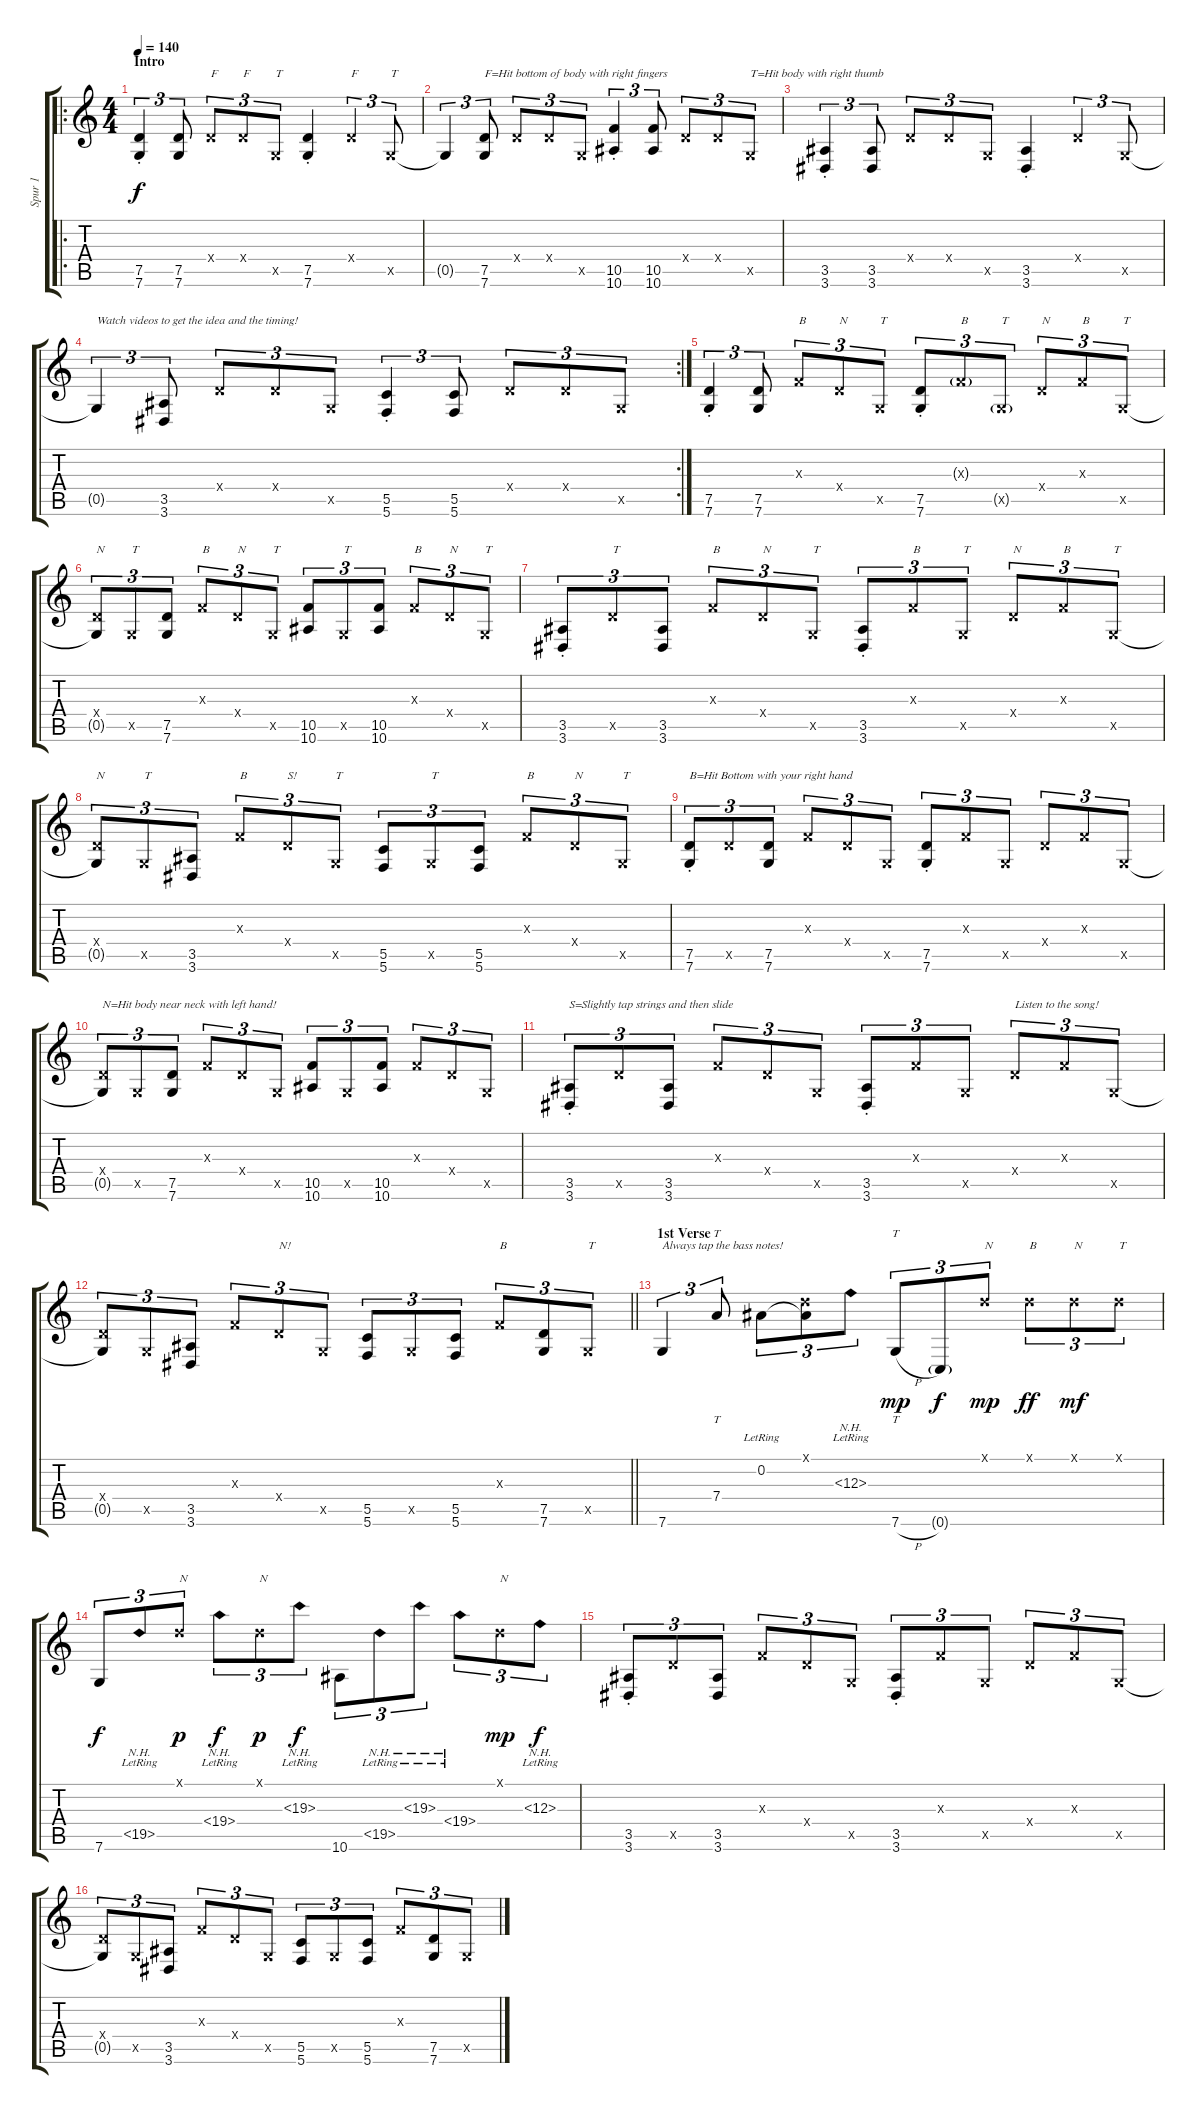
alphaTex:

\track ("Spur 1" "Spur 1") {instrument acousticguitarsteel}
\staff {score tabs}
\tuning (D4 Bb3 F3 D3 G2 C2) {hide}
\ro
\ts (4 4)
\section ("" "Intro")
\tempo 140
\clef g2
\ks c
(7.5{st} 7.6{st}).4{tu (3 2) dy f instrument acousticguitarsteel} (7.5 7.6).8{tu (3 2)} 0.4{x}.8{tu (3 2) txt "F"} 0.4{x}.8{tu (3 2) txt "F"} 0.5{x}.8{tu (3 2) txt "T"} (7.5{st} 7.6{st}).4 0.4{x}.4{tu (3 2) txt "F"} 0.5{x}.8{tu (3 2) txt "T"} |
0.5{t}.4{tu (3 2)} (7.5 7.6).8{tu (3 2) txt "F=Hit bottom of body with right fingers"} 0.4{x}.8{tu (3 2)} 0.4{x}.8{tu (3 2)} 0.5{x}.8{tu (3 2)} (10.5{st} 10.6{st}).4{tu (3 2)} (10.5 10.6).8{tu (3 2)} 0.4{x}.8{tu (3 2)} 0.4{x}.8{tu (3 2)} 0.5{x}.8{tu (3 2) txt "T=Hit body with right thumb"} |
(3.5{st} 3.6{st}).4{tu (3 2)} (3.5 3.6).8{tu (3 2)} 0.4{x}.8{tu (3 2)} 0.4{x}.8{tu (3 2)} 0.5{x}.8{tu (3 2)} (3.5{st} 3.6{st}).4 0.4{x}.4{tu (3 2)} 0.5{x}.8{tu (3 2)} |
\rc 2
0.5{t}.4{tu (3 2) txt "Watch videos to get the idea and the timing!"} (3.5 3.6).8{tu (3 2)} 0.4{x}.8{tu (3 2)} 0.4{x}.8{tu (3 2)} 0.5{x}.8{tu (3 2)} (5.5{st} 5.6{st}).4{tu (3 2)} (5.5 5.6).8{tu (3 2)} 0.4{x}.8{tu (3 2)} 0.4{x}.8{tu (3 2)} 0.5{x}.8{tu (3 2)} |
(7.5{st} 7.6{st}).4{tu (3 2)} (7.5 7.6).8{tu (3 2)} 0.3{x}.8{tu (3 2) txt "B"} 0.4{x}.8{tu (3 2) txt "N"} 0.5{x}.8{tu (3 2) txt "T"} (7.5{st} 7.6{st}).8{tu (3 2)} 0.3{g x}.8{tu (3 2) txt "B"} 0.5{g x}.8{tu (3 2) txt "T"} 0.4{x}.8{tu (3 2) txt "N"} 0.3{x}.8{tu (3 2) txt "B"} 0.5{x}.8{tu (3 2) txt "T"} |
(0.4{x} 0.5{t}).8{tu (3 2) txt "N"} 0.5{x}.8{tu (3 2) txt "T"} (7.5 7.6).8{tu (3 2)} 0.3{x}.8{tu (3 2) txt "B"} 0.4{x}.8{tu (3 2) txt "N"} 0.5{x}.8{tu (3 2) txt "T"} (10.5 10.6).8{tu (3 2)} 0.5{x}.8{tu (3 2) txt "T"} (10.5 10.6).8{tu (3 2)} 0.3{x}.8{tu (3 2) txt "B"} 0.4{x}.8{tu (3 2) txt "N"} 0.5{x}.8{tu (3 2) txt "T"} |
(3.5{st} 3.6{st}).8{tu (3 2)} 7.5{x}.8{tu (3 2) txt "T"} (3.5 3.6).8{tu (3 2)} 0.3{x}.8{tu (3 2) txt "B"} 0.4{x}.8{tu (3 2) txt "N"} 0.5{x}.8{tu (3 2) txt "T"} (3.5{st} 3.6{st}).8{tu (3 2)} 0.3{x}.8{tu (3 2) txt "B"} 0.5{x}.8{tu (3 2) txt "T"} 0.4{x}.8{tu (3 2) txt "N"} 0.3{x}.8{tu (3 2) txt "B"} 0.5{x}.8{tu (3 2) txt "T"} |
(0.4{x} 0.5{t}).8{tu (3 2) txt "N"} 0.5{x}.8{tu (3 2) txt "T"} (3.5 3.6).8{tu (3 2)} 0.3{x}.8{tu (3 2) txt "B"} 0.4{x}.8{tu (3 2) txt "S!"} 0.5{x}.8{tu (3 2) txt "T"} (5.5 5.6).8{tu (3 2)} 0.5{x}.8{tu (3 2) txt "T"} (5.5 5.6).8{tu (3 2)} 0.3{x}.8{tu (3 2) txt "B"} 0.4{x}.8{tu (3 2) txt "N"} 0.5{x}.8{tu (3 2) txt "T"} |
(7.5{st} 7.6{st}).8{tu (3 2) txt "B=Hit Bottom with your right hand"} 7.5{x}.8{tu (3 2)} (7.5 7.6).8{tu (3 2)} 0.3{x}.8{tu (3 2)} 0.4{x}.8{tu (3 2)} 0.5{x}.8{tu (3 2)} (7.5{st} 7.6{st}).8{tu (3 2)} 0.3{x}.8{tu (3 2)} 0.5{x}.8{tu (3 2)} 0.4{x}.8{tu (3 2)} 0.3{x}.8{tu (3 2)} 0.5{x}.8{tu (3 2)} |
(0.4{x} 0.5{t}).8{tu (3 2) txt "N=Hit body near neck with left hand!"} 0.5{x}.8{tu (3 2)} (7.5 7.6).8{tu (3 2)} 0.3{x}.8{tu (3 2)} 0.4{x}.8{tu (3 2)} 0.5{x}.8{tu (3 2)} (10.5 10.6).8{tu (3 2)} 0.5{x}.8{tu (3 2)} (10.5 10.6).8{tu (3 2)} 0.3{x}.8{tu (3 2)} 0.4{x}.8{tu (3 2)} 0.5{x}.8{tu (3 2)} |
(3.5{st} 3.6{st}).8{tu (3 2) txt "S=Slightly tap strings and then slide"} 7.5{x}.8{tu (3 2)} (3.5 3.6).8{tu (3 2)} 0.3{x}.8{tu (3 2)} 0.4{x}.8{tu (3 2)} 0.5{x}.8{tu (3 2)} (3.5{st} 3.6{st}).8{tu (3 2)} 0.3{x}.8{tu (3 2)} 0.5{x}.8{tu (3 2)} 0.4{x}.8{tu (3 2) txt "Listen to the song!"} 0.3{x}.8{tu (3 2)} 0.5{x}.8{tu (3 2)} |
\barLineRight lightlight
(0.4{x} 0.5{t}).8{tu (3 2)} 0.5{x}.8{tu (3 2)} (3.5 3.6).8{tu (3 2)} 0.3{x}.8{tu (3 2)} 0.4{x}.8{tu (3 2) txt "N!"} 0.5{x}.8{tu (3 2)} (5.5 5.6).8{tu (3 2)} 0.5{x}.8{tu (3 2)} (5.5 5.6).8{tu (3 2)} 0.3{x}.8{tu (3 2) txt "B"} (7.5 7.6).8{tu (3 2)} 0.5{x}.8{tu (3 2) txt "T"} |
\section ("" "1st Verse")
7.6.4{tu (3 2) txt "Always tap the bass notes!"} 7.4.8{tt tu (3 2)} 0.2{lr}.8{tu (3 2)} (0.1{x} 0.2{t}).8{tu (3 2)} 12.3{nh lr}.8{tu (3 2)} 7.6{h}.8{tt tu (3 2) dy mp} 0.6{g}.8{tu (3 2) dy f} 0.1{x}.8{tu (3 2) txt "N" dy mp} 0.1{x}.8{tu (3 2) txt "B" dy ff} 0.1{x}.8{tu (3 2) txt "N" dy mf} 0.1{x}.8{tu (3 2) txt "T"} |
7.6.8{tu (3 2) dy f} 19.5{nh lr}.8{tu (3 2)} 0.1{x}.8{tu (3 2) txt "N" dy p} 19.4{nh lr}.8{tu (3 2) dy f} 0.1{x}.8{tu (3 2) txt "N" dy p} 19.3{nh lr}.8{tu (3 2) dy f} 10.6.8{tu (3 2)} 19.5{nh lr}.8{tu (3 2)} 19.3{nh lr}.8{tu (3 2)} 19.4{nh lr}.8{tu (3 2)} 0.1{x}.8{tu (3 2) txt "N" dy mp} 12.3{nh lr}.8{tu (3 2) dy f} |
(3.5{st} 3.6{st}).8{tu (3 2)} 7.5{x}.8{tu (3 2)} (3.5 3.6).8{tu (3 2)} 0.3{x}.8{tu (3 2)} 0.4{x}.8{tu (3 2)} 0.5{x}.8{tu (3 2)} (3.5{st} 3.6{st}).8{tu (3 2)} 0.3{x}.8{tu (3 2)} 0.5{x}.8{tu (3 2)} 0.4{x}.8{tu (3 2)} 0.3{x}.8{tu (3 2)} 0.5{x}.8{tu (3 2)} |
(0.4{x} 0.5{t}).8{tu (3 2)} 0.5{x}.8{tu (3 2)} (3.5 3.6).8{tu (3 2)} 0.3{x}.8{tu (3 2)} 0.4{x}.8{tu (3 2)} 0.5{x}.8{tu (3 2)} (5.5 5.6).8{tu (3 2)} 0.5{x}.8{tu (3 2)} (5.5 5.6).8{tu (3 2)} 0.3{x}.8{tu (3 2)} (7.5 7.6).8{tu (3 2)} 0.5{x}.8{tu (3 2)}
